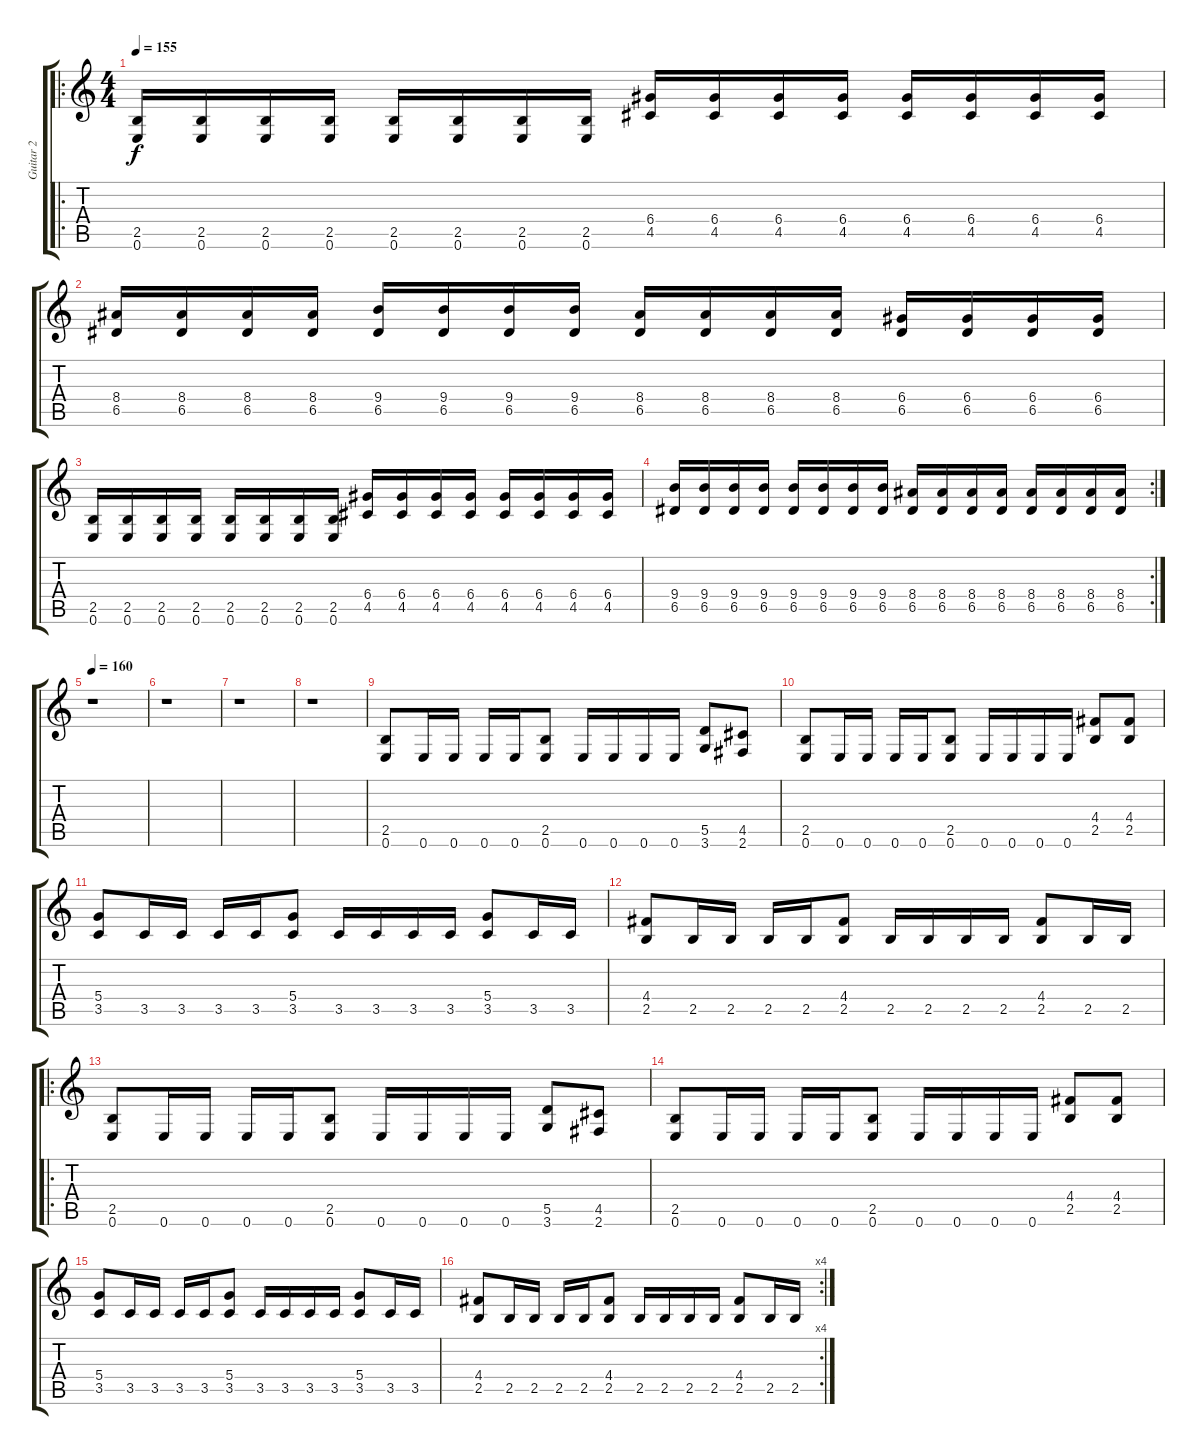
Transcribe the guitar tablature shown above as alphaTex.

\track ("Guitar 2" "Guitar 2") {instrument distortionguitar}
\staff {score tabs}
\tuning (E4 B3 G3 D3 A2 E2) {hide}
\ro
\ts (4 4)
\tempo 155
\clef g2
\ks c
(2.5 0.6).16{dy f} (2.5 0.6).16 (2.5 0.6).16 (2.5 0.6).16 (2.5 0.6).16 (2.5 0.6).16 (2.5 0.6).16 (2.5 0.6).16 (6.4 4.5).16 (6.4 4.5).16 (6.4 4.5).16 (6.4 4.5).16 (6.4 4.5).16 (6.4 4.5).16 (6.4 4.5).16 (6.4 4.5).16 |
(8.4 6.5).16 (8.4 6.5).16 (8.4 6.5).16 (8.4 6.5).16 (9.4 6.5).16 (9.4 6.5).16 (9.4 6.5).16 (9.4 6.5).16 (8.4 6.5).16 (8.4 6.5).16 (8.4 6.5).16 (8.4 6.5).16 (6.4 6.5).16 (6.4 6.5).16 (6.4 6.5).16 (6.4 6.5).16 |
(2.5 0.6).16 (2.5 0.6).16 (2.5 0.6).16 (2.5 0.6).16 (2.5 0.6).16 (2.5 0.6).16 (2.5 0.6).16 (2.5 0.6).16 (6.4 4.5).16 (6.4 4.5).16 (6.4 4.5).16 (6.4 4.5).16 (6.4 4.5).16 (6.4 4.5).16 (6.4 4.5).16 (6.4 4.5).16 |
\rc 2
(9.4 6.5).16 (9.4 6.5).16 (9.4 6.5).16 (9.4 6.5).16 (9.4 6.5).16 (9.4 6.5).16 (9.4 6.5).16 (9.4 6.5).16 (8.4 6.5).16 (8.4 6.5).16 (8.4 6.5).16 (8.4 6.5).16 (8.4 6.5).16 (8.4 6.5).16 (8.4 6.5).16 (8.4 6.5).16 |
\tempo 160
r.1 |
r.1 |
r.1 |
r.1 |
(2.5 0.6).8 0.6.16 0.6.16 0.6.16 0.6.16 (2.5 0.6).8 0.6.16 0.6.16 0.6.16 0.6.16 (5.5 3.6).8 (4.5 2.6).8 |
(2.5 0.6).8 0.6.16 0.6.16 0.6.16 0.6.16 (2.5 0.6).8 0.6.16 0.6.16 0.6.16 0.6.16 (4.4 2.5).8 (4.4 2.5).8 |
(5.4 3.5).8 3.5.16 3.5.16 3.5.16 3.5.16 (5.4 3.5).8 3.5.16 3.5.16 3.5.16 3.5.16 (5.4 3.5).8 3.5.16 3.5.16 |
(4.4 2.5).8 2.5.16 2.5.16 2.5.16 2.5.16 (4.4 2.5).8 2.5.16 2.5.16 2.5.16 2.5.16 (4.4 2.5).8 2.5.16 2.5.16 |
\ro
(2.5 0.6).8 0.6.16 0.6.16 0.6.16 0.6.16 (2.5 0.6).8 0.6.16 0.6.16 0.6.16 0.6.16 (5.5 3.6).8 (4.5 2.6).8 |
(2.5 0.6).8 0.6.16 0.6.16 0.6.16 0.6.16 (2.5 0.6).8 0.6.16 0.6.16 0.6.16 0.6.16 (4.4 2.5).8 (4.4 2.5).8 |
(5.4 3.5).8 3.5.16 3.5.16 3.5.16 3.5.16 (5.4 3.5).8 3.5.16 3.5.16 3.5.16 3.5.16 (5.4 3.5).8 3.5.16 3.5.16 |
\rc 4
(4.4 2.5).8 2.5.16 2.5.16 2.5.16 2.5.16 (4.4 2.5).8 2.5.16 2.5.16 2.5.16 2.5.16 (4.4 2.5).8 2.5.16 2.5.16
